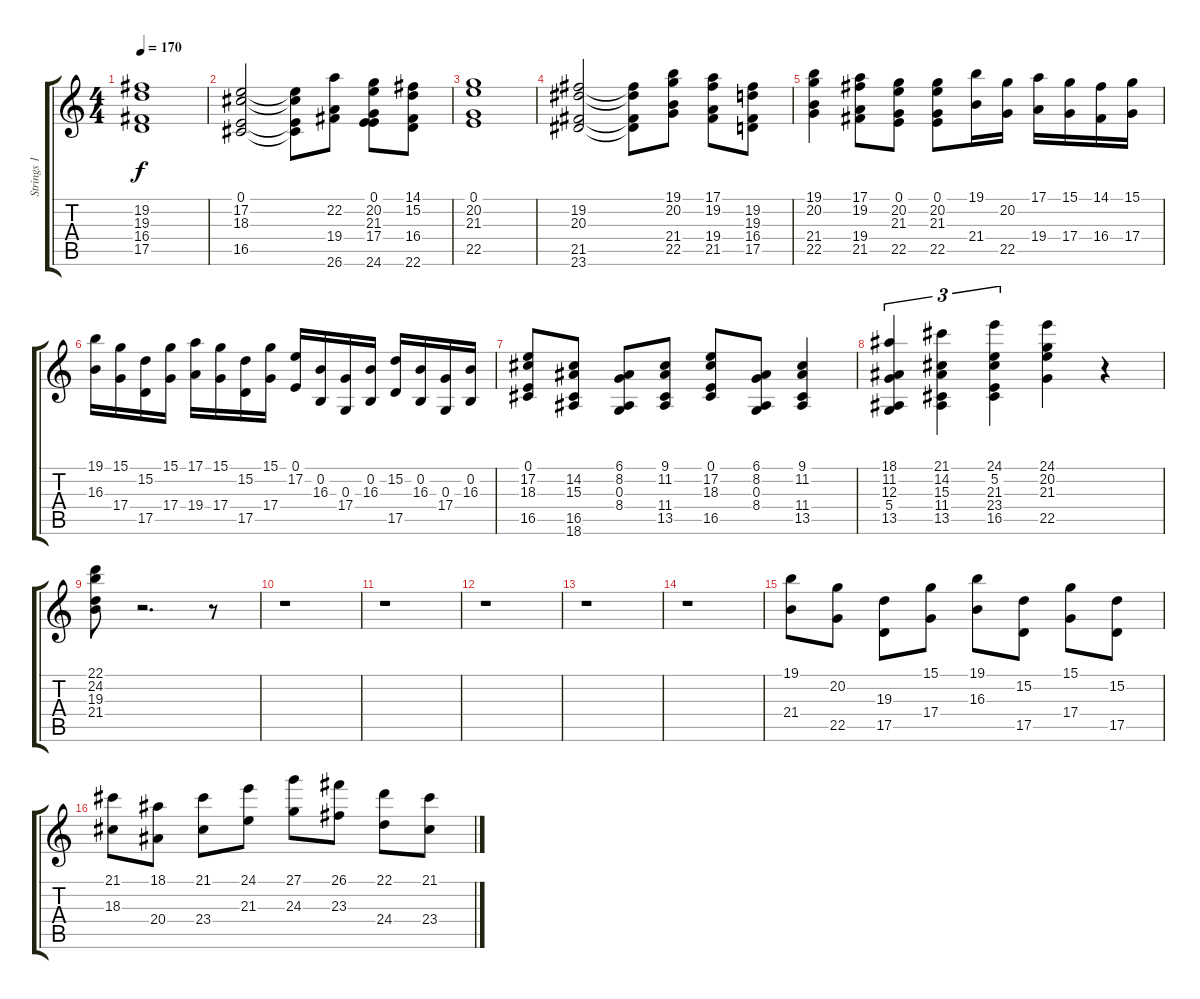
\track ("Strings 1" "Strings 1") {instrument stringensemble1}
\staff {score tabs}
\tuning (E4 B3 G3 D3 A2 E2) {hide}
\ts (4 4)
\tempo 170
\clef g2
\ks c
(19.2 19.3 16.4 17.5).1{dy f} |
(0.1 17.2 18.3 16.5).2 (0.1{t} 17.2{t} 18.3{t} 16.5{t}).8 (22.2 19.4 26.6).8 (0.1 20.2 21.3 17.4 24.6).8 (14.1 15.2 16.4 22.6).8 |
(0.1 20.2 21.3 22.5).1 |
(19.2 20.3 21.5 23.6).2 (19.2{t} 20.3{t} 21.5{t} 23.6{t}).8 (19.1 20.2 21.4 22.5).8 (17.1 19.2 19.4 21.5).8 (19.2 19.3 16.4 17.5).8 |
(19.1 20.2 21.4 22.5).4 (17.1 19.2 19.4 21.5).8 (0.1 20.2 21.3 22.5).8 (0.1 20.2 21.3 22.5).8 (19.1 21.4).16 (20.2 22.5).16 (17.1 19.4).16 (15.1 17.4).16 (14.1 16.4).16 (15.1 17.4).16 |
(19.1 16.3).16 (15.1 17.4).16 (15.2 17.5).16 (15.1 17.4).16 (17.1 19.4).16 (15.1 17.4).16 (15.2 17.5).16 (15.1 17.4).16 (0.1 17.2).16 (0.2 16.3).16 (0.3 17.4).16 (0.2 16.3).16 (15.2 17.5).16 (0.2 16.3).16 (0.3 17.4).16 (0.2 16.3).16 |
(0.1 17.2 18.3 16.5).8 (14.2 15.3 16.5 18.6).8 (6.1 8.2 0.3 8.4).8 (9.1 11.2 11.4 13.5).8 (0.1 17.2 18.3 16.5).8 (6.1 8.2 0.3 8.4).8 (9.1 11.2 11.4 13.5).4 |
(18.1 11.2 12.3 5.4 13.5).4{tu (3 2)} (21.1 14.2 15.3 11.4 13.5).4{tu (3 2)} (24.1 5.2 21.3 23.4 16.5).4{tu (3 2)} (24.1 20.2 21.3 22.5).4 r.4 |
(22.1 24.2 19.3 21.4).8 r.2{d} r.8 |
r.1 |
r.1 |
r.1 |
r.1 |
r.1 |
(19.1 21.4).8 (20.2 22.5).8 (19.3 17.5).8 (15.1 17.4).8 (19.1 16.3).8 (15.2 17.5).8 (15.1 17.4).8 (15.2 17.5).8 |
(21.1 18.3).8 (18.1 20.4).8 (21.1 23.4).8 (24.1 21.3).8 (27.1 24.3).8 (26.1 23.3).8 (22.1 24.4).8 (21.1 23.4).8
